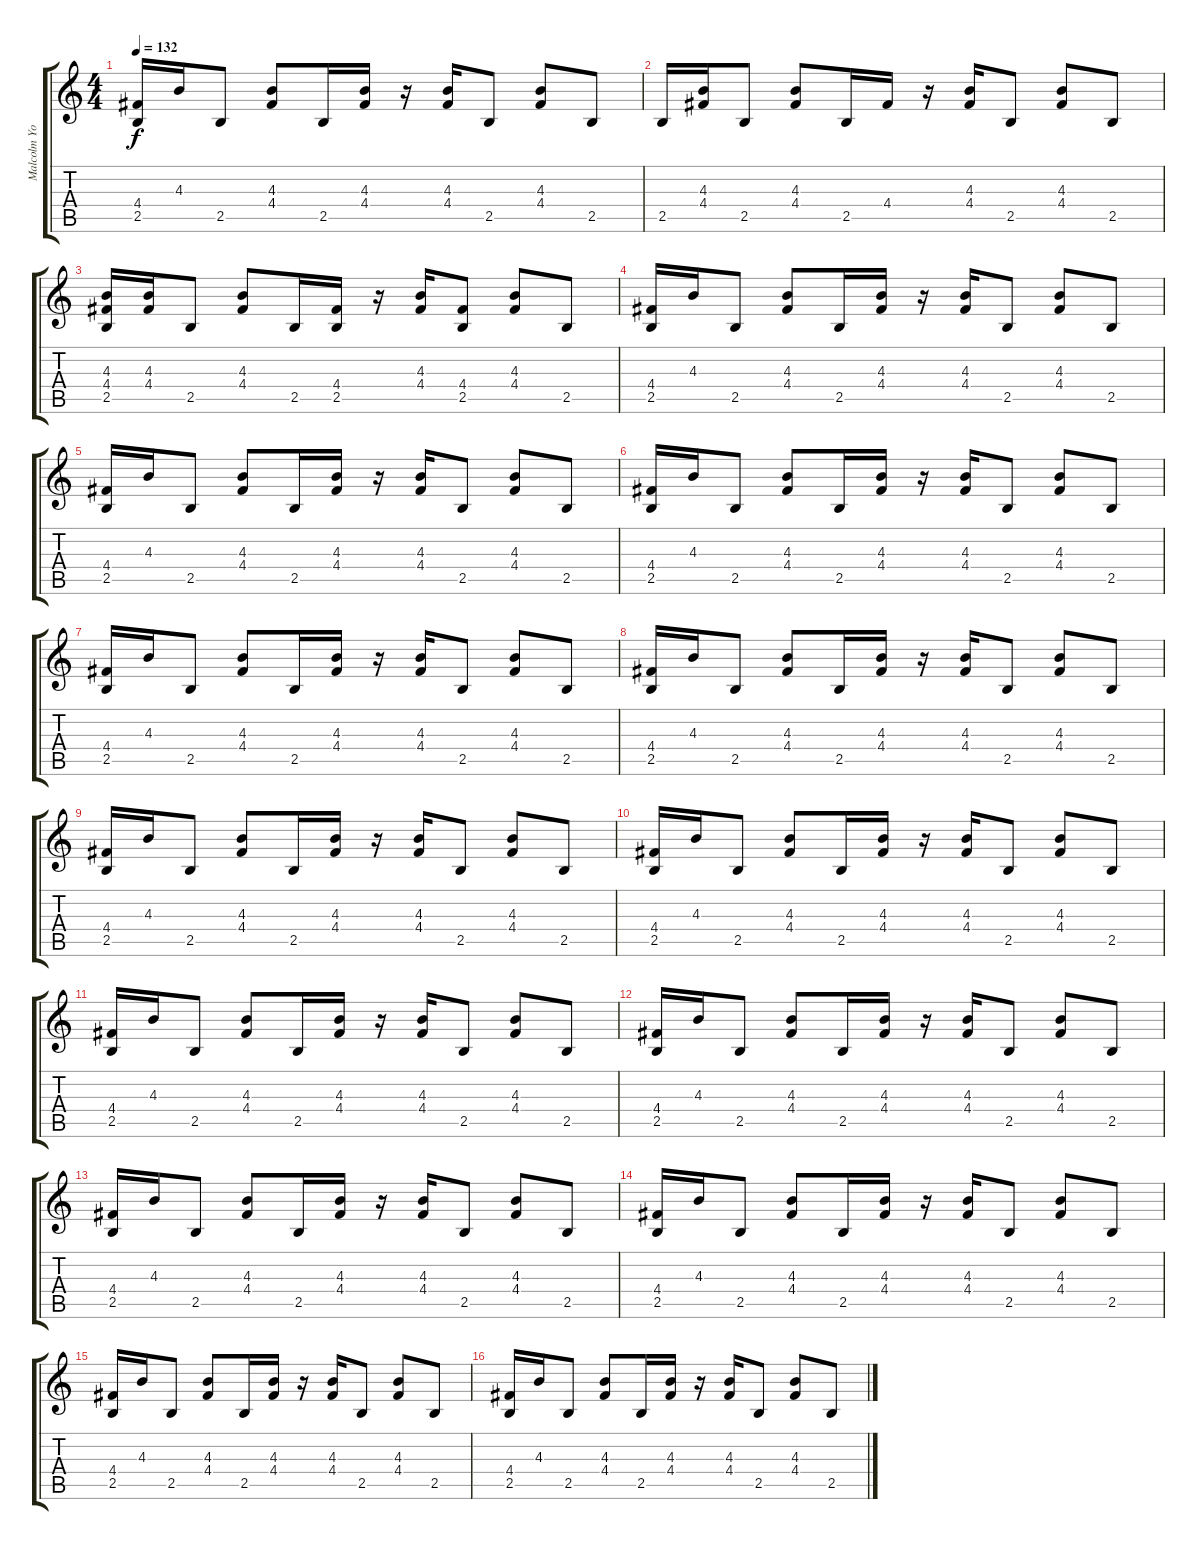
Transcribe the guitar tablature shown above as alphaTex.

\track ("Malcolm Young" "Malcolm Yo") {instrument overdrivenguitar}
\staff {score tabs}
\tuning (E4 B3 G3 D3 A2 E2) {hide}
\ts (4 4)
\tempo 132
\clef g2
\ks c
(4.4 2.5).16{dy f} 4.3.16 2.5.8 (4.3 4.4).8 2.5.16 (4.3 4.4).16 r.16 (4.3 4.4).16 2.5.8 (4.3 4.4).8 2.5.8 |
2.5.16 (4.3 4.4).16 2.5.8 (4.3 4.4).8 2.5.16 4.4.16 r.16 (4.3 4.4).16 2.5.8 (4.3 4.4).8 2.5.8 |
(4.3 4.4 2.5).16 (4.3 4.4).16 2.5.8 (4.3 4.4).8 2.5.16 (4.4 2.5).16 r.16 (4.3 4.4).16 (4.4 2.5).8 (4.3 4.4).8 2.5.8 |
(4.4 2.5).16 4.3.16 2.5.8 (4.3 4.4).8 2.5.16 (4.3 4.4).16 r.16 (4.3 4.4).16 2.5.8 (4.3 4.4).8 2.5.8 |
(4.4 2.5).16 4.3.16 2.5.8 (4.3 4.4).8 2.5.16 (4.3 4.4).16 r.16 (4.3 4.4).16 2.5.8 (4.3 4.4).8 2.5.8 |
(4.4 2.5).16 4.3.16 2.5.8 (4.3 4.4).8 2.5.16 (4.3 4.4).16 r.16 (4.3 4.4).16 2.5.8 (4.3 4.4).8 2.5.8 |
(4.4 2.5).16 4.3.16 2.5.8 (4.3 4.4).8 2.5.16 (4.3 4.4).16 r.16 (4.3 4.4).16 2.5.8 (4.3 4.4).8 2.5.8 |
(4.4 2.5).16 4.3.16 2.5.8 (4.3 4.4).8 2.5.16 (4.3 4.4).16 r.16 (4.3 4.4).16 2.5.8 (4.3 4.4).8 2.5.8 |
(4.4 2.5).16 4.3.16 2.5.8 (4.3 4.4).8 2.5.16 (4.3 4.4).16 r.16 (4.3 4.4).16 2.5.8 (4.3 4.4).8 2.5.8 |
(4.4 2.5).16 4.3.16 2.5.8 (4.3 4.4).8 2.5.16 (4.3 4.4).16 r.16 (4.3 4.4).16 2.5.8 (4.3 4.4).8 2.5.8 |
(4.4 2.5).16 4.3.16 2.5.8 (4.3 4.4).8 2.5.16 (4.3 4.4).16 r.16 (4.3 4.4).16 2.5.8 (4.3 4.4).8 2.5.8 |
(4.4 2.5).16 4.3.16 2.5.8 (4.3 4.4).8 2.5.16 (4.3 4.4).16 r.16 (4.3 4.4).16 2.5.8 (4.3 4.4).8 2.5.8 |
(4.4 2.5).16 4.3.16 2.5.8 (4.3 4.4).8 2.5.16 (4.3 4.4).16 r.16 (4.3 4.4).16 2.5.8 (4.3 4.4).8 2.5.8 |
(4.4 2.5).16 4.3.16 2.5.8 (4.3 4.4).8 2.5.16 (4.3 4.4).16 r.16 (4.3 4.4).16 2.5.8 (4.3 4.4).8 2.5.8 |
(4.4 2.5).16 4.3.16 2.5.8 (4.3 4.4).8 2.5.16 (4.3 4.4).16 r.16 (4.3 4.4).16 2.5.8 (4.3 4.4).8 2.5.8 |
(4.4 2.5).16 4.3.16 2.5.8 (4.3 4.4).8 2.5.16 (4.3 4.4).16 r.16 (4.3 4.4).16 2.5.8 (4.3 4.4).8 2.5.8
